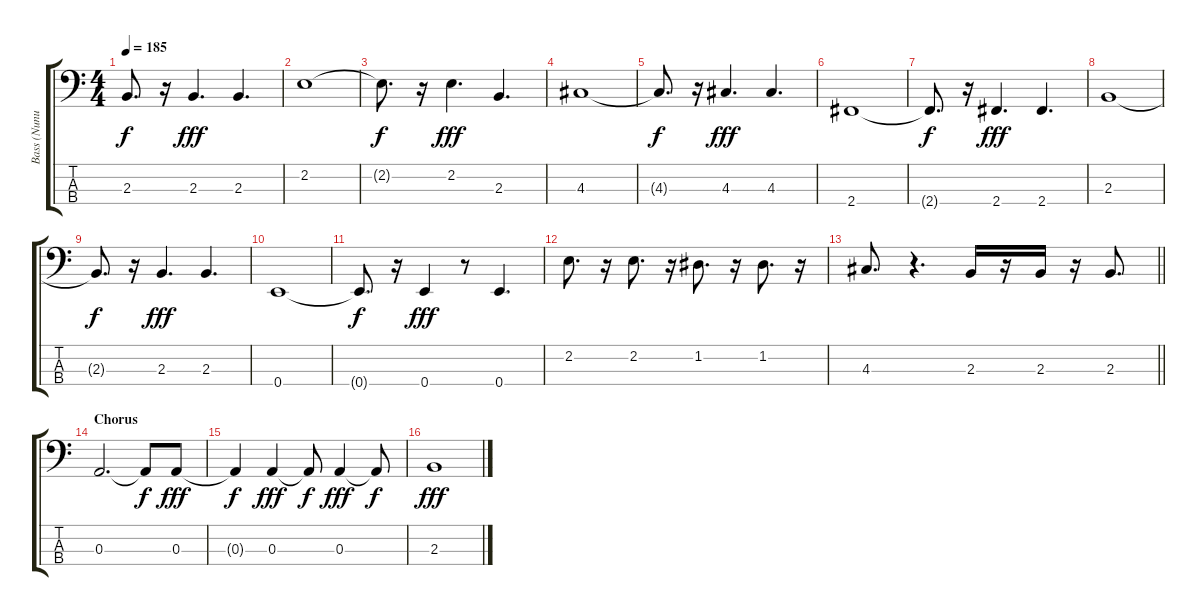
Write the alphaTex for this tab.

\track ("Bass (Nunu)" "Bass (Nunu") {instrument electricbassfinger}
\staff {score tabs}
\tuning (G2 D2 A1 E1) {hide}
\ts (4 4)
\tempo 185
\clef f4
\ks c
2.3{t}.8{d dy f} r.16 2.3.4{d dy fff} 2.3.4{d} |
2.2.1 |
2.2{t}.8{d dy f} r.16 2.2.4{d dy fff} 2.3.4{d} |
4.3.1 |
4.3{t}.8{d dy f} r.16 4.3.4{d dy fff} 4.3.4{d} |
2.4.1 |
2.4{t}.8{d dy f} r.16 2.4.4{d dy fff} 2.4.4{d} |
2.3.1 |
2.3{t}.8{d dy f} r.16 2.3.4{d dy fff} 2.3.4{d} |
0.4.1 |
0.4{t}.8{d dy f} r.16 0.4.4{dy fff} r.8 0.4.4{d} |
2.2.8{d} r.16 2.2.8{d} r.16 1.2.8{d} r.16 1.2.8{d} r.16 |
\barLineRight lightlight
4.3.8{d} r.4{d} 2.3.16 r.16 2.3.16 r.16 2.3.8{d} |
\section ("" "Chorus")
0.3.2{d} 0.3{t}.8{dy f} 0.3.8{dy fff} |
0.3{t}.4{dy f} 0.3.4{dy fff} 0.3{t}.8{dy f} 0.3.4{dy fff} 0.3{t}.8{dy f} |
2.3.1{dy fff}
